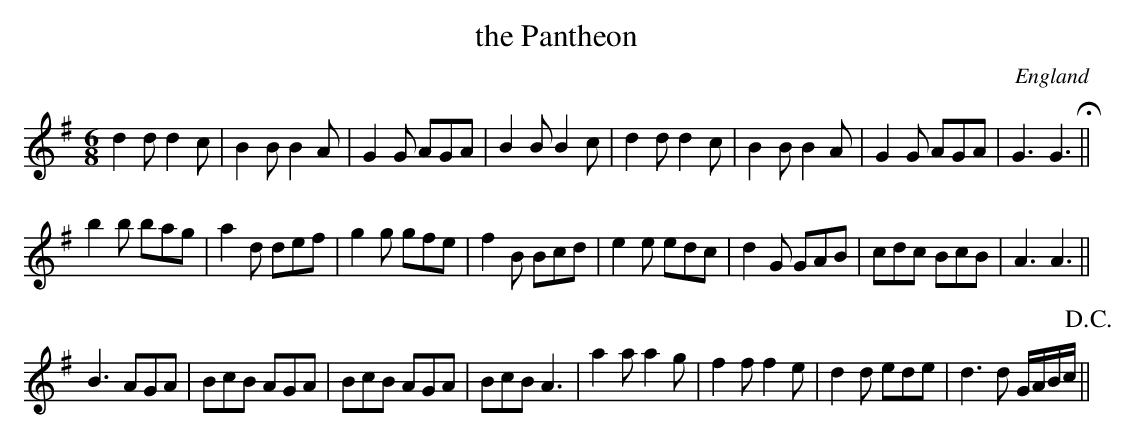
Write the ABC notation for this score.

X:1
T:the Pantheon
L:1/8
M:6/8
O:England
K:G
d2d d2c | B2B B2A | G2G AGA | B2B B2c | \
d2d d2c | B2B B2A | G2G AGA | G3 G3 H||
b2b bag | a2d def | g2g gfe | f2B Bcd | \
e2e edc | d2G GAB | cdc BcB | A3 A3 ||
B3  AGA | BcB AGA | BcB AGA | BcB A3 |\
a2a a2g | f2f f2e | d2d ede | d3 d G/A/B/c/ !D.C.! ||
